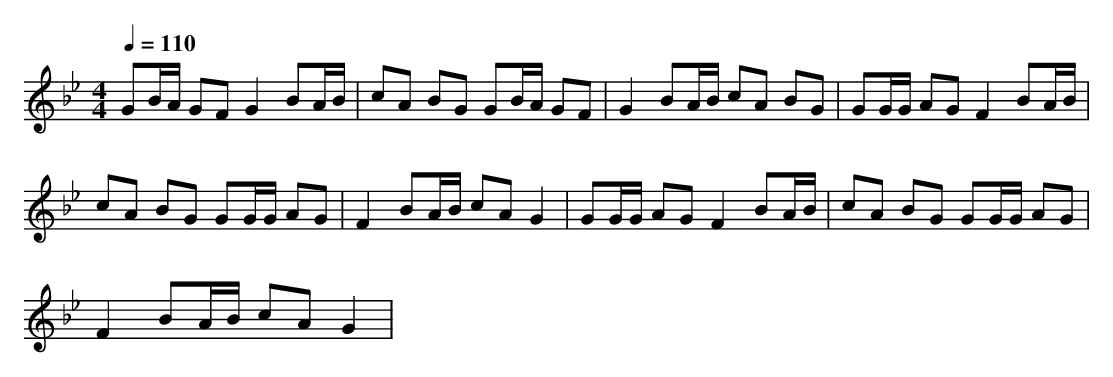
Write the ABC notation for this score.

X:1
T:
M: 4/4
L: 1/8
Q:1/4=110
K:Bb % 2 flats
GB/2A/2 GF G2 BA/2B/2|cA BG GB/2A/2 GF|G2 BA/2B/2 cA BG|GG/2G/2 AG F2 BA/2B/2|
cA BG GG/2G/2 AG|F2 BA/2B/2 cA G2|GG/2G/2 AG F2 BA/2B/2|cA BG GG/2G/2 AG|
F2 BA/2B/2 cA G2|
